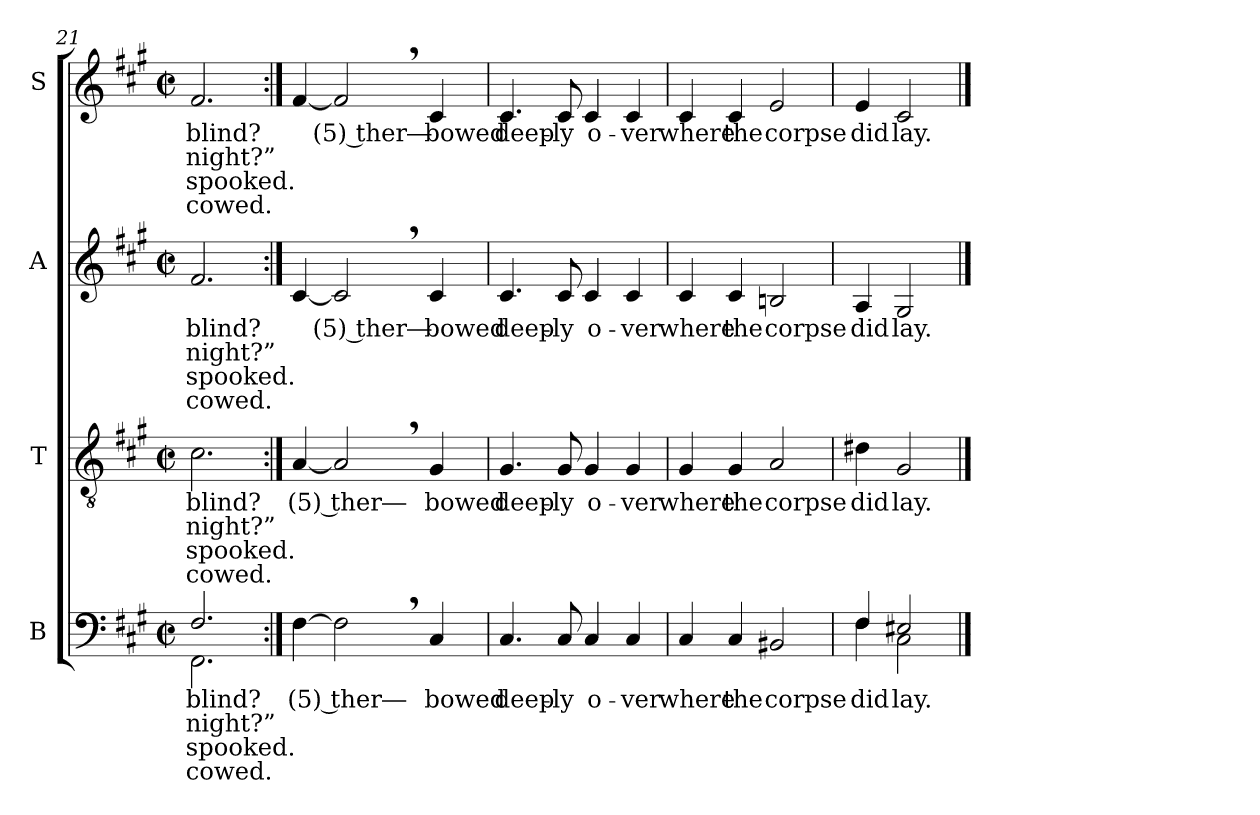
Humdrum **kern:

**kern	**text	**text	**text	**text	**kern	**text	**text	**text	**text	**kern	**text	**text	**text	**text	**kern	**text	**text	**text	**text
*part4	*part4	*part4	*part4	*part4	*part3	*part3	*part3	*part3	*part3	*part2	*part2	*part2	*part2	*part2	*part1	*part1	*part1	*part1	*part1
*staff4	*staff4	*staff4	*staff4	*staff4	*staff3	*staff3	*staff3	*staff3	*staff3	*staff2	*staff2	*staff2	*staff2	*staff2	*staff1	*staff1	*staff1	*staff1	*staff1
*I"B	*	*	*	*	*I"T	*	*	*	*	*I"A	*	*	*	*	*I"S	*	*	*	*
*clefF4	*	*	*	*	*clefGv2	*	*	*	*	*clefG2	*	*	*	*	*clefG2	*	*	*	*
*k[f#c#g#]	*	*	*	*	*k[f#c#g#]	*	*	*	*	*k[f#c#g#]	*	*	*	*	*k[f#c#g#]	*	*	*	*
*f#:	*	*	*	*	*f#:	*	*	*	*	*f#:	*	*	*	*	*f#:	*	*	*	*
*M2/2	*	*	*	*	*M2/2	*	*	*	*	*M2/2	*	*	*	*	*M2/2	*	*	*	*
*met(c|)	*	*	*	*	*met(c|)	*	*	*	*	*met(c|)	*	*	*	*	*met(c|)	*	*	*	*
=21	=21	=21	=21	=21	=21	=21	=21	=21	=21	=21	=21	=21	=21	=21	=21	=21	=21	=21	=21
!	!LO:LY:b	!LO:LY:b	!LO:LY:b	!LO:LY:b	!	!	!	!	!	!	!	!	!	!	!	!	!	!	!
*^	*	*	*	*	*	*	*	*	*	*	*	*	*	*	*	*	*	*	*
!	!	!	!	!	!	!	!LO:LY:b	!LO:LY:b	!LO:LY:b	!LO:LY:b	!	!	!	!	!	!	!	!	!	!
!	!	!	!	!	!	!	!	!	!	!	!	!LO:LY:b	!LO:LY:b	!LO:LY:b	!LO:LY:b	!	!	!	!	!
!	!	!	!	!	!	!	!	!	!	!	!	!	!	!	!	!	!LO:LY:b	!LO:LY:b	!LO:LY:b	!LO:LY:b
2.F#/	2.FF#\	blind?	night?”	spooked.	cowed.	2.c#\	blind?	night?”	spooked.	cowed.	2.f#/	blind?	night?”	spooked.	cowed.	2.f#/	blind?	night?”	spooked.	cowed.
*v	*v	*	*	*	*	*	*	*	*	*	*	*	*	*	*	*	*	*	*	*
!!LO:LB:g=z
=22:|!	=22:|!	=22:|!	=22:|!	=22:|!	=22:|!	=22:|!	=22:|!	=22:|!	=22:|!	=22:|!	=22:|!	=22:|!	=22:|!	=22:|!	=22:|!	=22:|!	=22:|!	=22:|!	=22:|!
*^	*	*	*	*	*	*	*	*	*	*	*	*	*	*	*	*	*	*	*
!	!	!LO:LY:b	!	!	!	!	!	!	!	!	!	!	!	!	!	!	!	!	!	!
*v	*v	*	*	*	*	*	*	*	*	*	*	*	*	*	*	*	*	*	*	*
*^	*	*	*	*	*	*	*	*	*	*	*	*	*	*	*	*	*	*	*
!	!	!	!	!	!	!	!LO:LY:b	!	!	!	!	!	!	!	!	!	!	!	!	!
*v	*v	*	*	*	*	*	*	*	*	*	*	*	*	*	*	*	*	*	*	*
[4F#\	(5) ­ther―	.	.	.	[4A/	(5) ­ther―	.	.	.	[4c#/	.	.	.	.	[4f#/	.	.	.	.
!	!	!	!	!	!	!	!	!	!	!	!LO:LY:b	!	!	!	!	!	!	!	!
!	!	!	!	!	!	!	!	!	!	!	!	!	!	!	!	!LO:LY:b	!	!	!
2F#,>\]	.	.	.	.	2A,>/]	.	.	.	.	2c#,>/]	(5) ­ther―	.	.	.	2f#,>/]	(5) ­ther―	.	.	.
!	!LO:LY:b	!	!	!	!	!	!	!	!	!	!	!	!	!	!	!	!	!	!
!	!	!	!	!	!	!LO:LY:b	!	!	!	!	!	!	!	!	!	!	!	!	!
!	!	!	!	!	!	!	!	!	!	!	!LO:LY:b	!	!	!	!	!	!	!	!
!	!	!	!	!	!	!	!	!	!	!	!	!	!	!	!	!LO:LY:b	!	!	!
4C#/	bowed	.	.	.	4G#/	bowed	.	.	.	4c#/	bowed	.	.	.	4c#/	bowed	.	.	.
=23	=23	=23	=23	=23	=23	=23	=23	=23	=23	=23	=23	=23	=23	=23	=23	=23	=23	=23	=23
!	!LO:LY:b	!	!	!	!	!	!	!	!	!	!	!	!	!	!	!	!	!	!
!	!	!	!	!	!	!LO:LY:b	!	!	!	!	!	!	!	!	!	!	!	!	!
!	!	!	!	!	!	!	!	!	!	!	!LO:LY:b	!	!	!	!	!	!	!	!
!	!	!	!	!	!	!	!	!	!	!	!	!	!	!	!	!LO:LY:b	!	!	!
4.C#/	deep-	.	.	.	4.G#/	deep-	.	.	.	4.c#/	deep-	.	.	.	4.c#/	deep-	.	.	.
!	!LO:LY:b	!	!	!	!	!	!	!	!	!	!	!	!	!	!	!	!	!	!
!	!	!	!	!	!	!LO:LY:b	!	!	!	!	!	!	!	!	!	!	!	!	!
!	!	!	!	!	!	!	!	!	!	!	!LO:LY:b	!	!	!	!	!	!	!	!
!	!	!	!	!	!	!	!	!	!	!	!	!	!	!	!	!LO:LY:b	!	!	!
8C#/	-ly	.	.	.	8G#/	-ly	.	.	.	8c#/	-ly	.	.	.	8c#/	-ly	.	.	.
!	!LO:LY:b	!	!	!	!	!	!	!	!	!	!	!	!	!	!	!	!	!	!
!	!	!	!	!	!	!LO:LY:b	!	!	!	!	!	!	!	!	!	!	!	!	!
!	!	!	!	!	!	!	!	!	!	!	!LO:LY:b	!	!	!	!	!	!	!	!
!	!	!	!	!	!	!	!	!	!	!	!	!	!	!	!	!LO:LY:b	!	!	!
4C#/	o-	.	.	.	4G#/	o-	.	.	.	4c#/	o-	.	.	.	4c#/	o-	.	.	.
!	!LO:LY:b	!	!	!	!	!	!	!	!	!	!	!	!	!	!	!	!	!	!
!	!	!	!	!	!	!LO:LY:b	!	!	!	!	!	!	!	!	!	!	!	!	!
!	!	!	!	!	!	!	!	!	!	!	!LO:LY:b	!	!	!	!	!	!	!	!
!	!	!	!	!	!	!	!	!	!	!	!	!	!	!	!	!LO:LY:b	!	!	!
4C#/	-ver	.	.	.	4G#/	-ver	.	.	.	4c#/	-ver	.	.	.	4c#/	-ver	.	.	.
=24	=24	=24	=24	=24	=24	=24	=24	=24	=24	=24	=24	=24	=24	=24	=24	=24	=24	=24	=24
!	!LO:LY:b	!	!	!	!	!	!	!	!	!	!	!	!	!	!	!	!	!	!
!	!	!	!	!	!	!LO:LY:b	!	!	!	!	!	!	!	!	!	!	!	!	!
!	!	!	!	!	!	!	!	!	!	!	!LO:LY:b	!	!	!	!	!	!	!	!
!	!	!	!	!	!	!	!	!	!	!	!	!	!	!	!	!LO:LY:b	!	!	!
4C#/	where	.	.	.	4G#/	where	.	.	.	4c#/	where	.	.	.	4c#/	where	.	.	.
!	!LO:LY:b	!	!	!	!	!	!	!	!	!	!	!	!	!	!	!	!	!	!
!	!	!	!	!	!	!LO:LY:b	!	!	!	!	!	!	!	!	!	!	!	!	!
!	!	!	!	!	!	!	!	!	!	!	!LO:LY:b	!	!	!	!	!	!	!	!
!	!	!	!	!	!	!	!	!	!	!	!	!	!	!	!	!LO:LY:b	!	!	!
4C#/	the	.	.	.	4G#/	the	.	.	.	4c#/	the	.	.	.	4c#/	the	.	.	.
!	!LO:LY:b	!	!	!	!	!	!	!	!	!	!	!	!	!	!	!	!	!	!
!	!	!	!	!	!	!LO:LY:b	!	!	!	!	!	!	!	!	!	!	!	!	!
!	!	!	!	!	!	!	!	!	!	!	!LO:LY:b	!	!	!	!	!	!	!	!
!	!	!	!	!	!	!	!	!	!	!	!	!	!	!	!	!LO:LY:b	!	!	!
2BB#X/	corpse	.	.	.	2A/	corpse	.	.	.	2Bn/	corpse	.	.	.	2e/	corpse	.	.	.
=25	=25	=25	=25	=25	=25	=25	=25	=25	=25	=25	=25	=25	=25	=25	=25	=25	=25	=25	=25
!	!LO:LY:b	!	!	!	!	!	!	!	!	!	!	!	!	!	!	!	!	!	!
*^	*	*	*	*	*	*	*	*	*	*	*	*	*	*	*	*	*	*	*
!	!	!	!	!	!	!	!LO:LY:b	!	!	!	!	!	!	!	!	!	!	!	!	!
!	!	!	!	!	!	!	!	!	!	!	!	!LO:LY:b	!	!	!	!	!	!	!	!
!	!	!	!	!	!	!	!	!	!	!	!	!	!	!	!	!	!LO:LY:b	!	!	!
4F#/	4F#\	did	.	.	.	4d#X\	did	.	.	.	4A/	did	.	.	.	4e/	did	.	.	.
!	!	!LO:LY:b	!	!	!	!	!	!	!	!	!	!	!	!	!	!	!	!	!	!
!	!	!	!	!	!	!	!LO:LY:b	!	!	!	!	!	!	!	!	!	!	!	!	!
!	!	!	!	!	!	!	!	!	!	!	!	!LO:LY:b	!	!	!	!	!	!	!	!
!	!	!	!	!	!	!	!	!	!	!	!	!	!	!	!	!	!LO:LY:b	!	!	!
2E#X/	2C#\	lay.	.	.	.	2G#/	lay.	.	.	.	2G#/	lay.	.	.	.	2c#/	lay.	.	.	.
*v	*v	*	*	*	*	*	*	*	*	*	*	*	*	*	*	*	*	*	*	*
==	==	==	==	==	==	==	==	==	==	==	==	==	==	==	==	==	==	==	==
*-	*-	*-	*-	*-	*-	*-	*-	*-	*-	*-	*-	*-	*-	*-	*-	*-	*-	*-	*-
